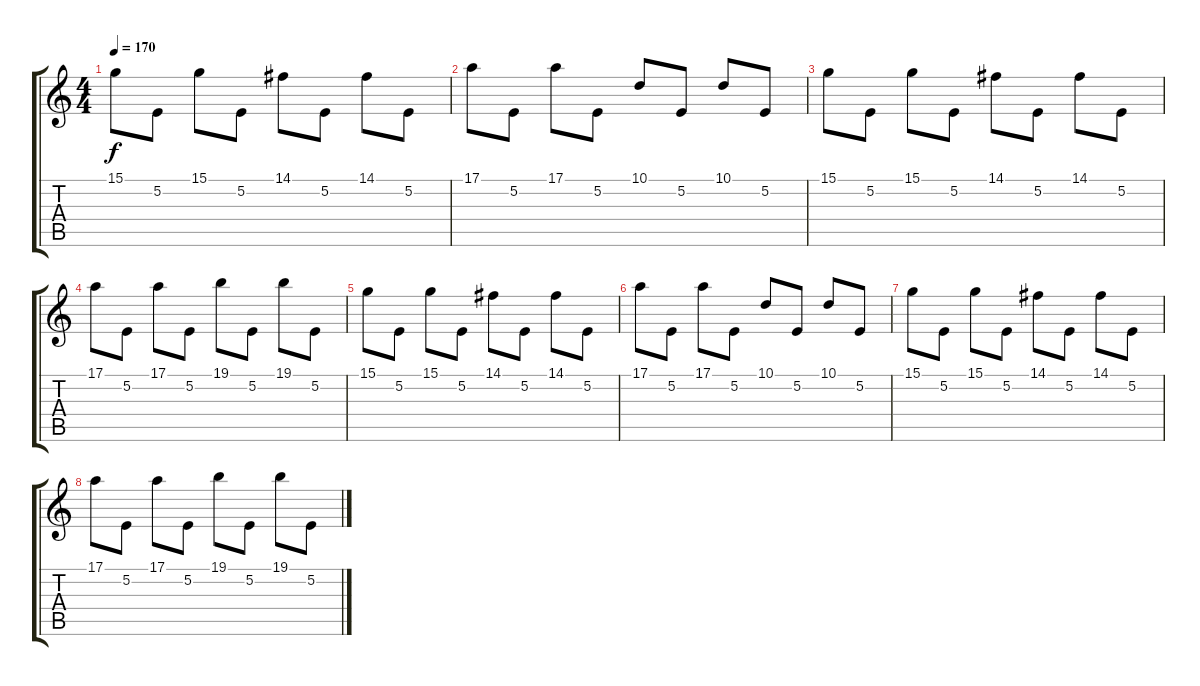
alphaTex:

\track "" {instrument stringensemble1}
\staff {score tabs}
\tuning (E4 B3 G3 D3 A2 E2) {hide}
\ts (4 4)
\tempo 170
\clef g2
\ks c
15.1.8{dy f} 5.2.8 15.1.8 5.2.8 14.1.8 5.2.8 14.1.8 5.2.8 |
17.1.8 5.2.8 17.1.8 5.2.8 10.1.8 5.2.8 10.1.8 5.2.8 |
15.1.8 5.2.8 15.1.8 5.2.8 14.1.8 5.2.8 14.1.8 5.2.8 |
17.1.8 5.2.8 17.1.8 5.2.8 19.1.8 5.2.8 19.1.8 5.2.8 |
15.1.8 5.2.8 15.1.8 5.2.8 14.1.8 5.2.8 14.1.8 5.2.8 |
17.1.8 5.2.8 17.1.8 5.2.8 10.1.8 5.2.8 10.1.8 5.2.8 |
15.1.8 5.2.8 15.1.8 5.2.8 14.1.8 5.2.8 14.1.8 5.2.8 |
17.1.8 5.2.8 17.1.8 5.2.8 19.1.8 5.2.8 19.1.8 5.2.8
